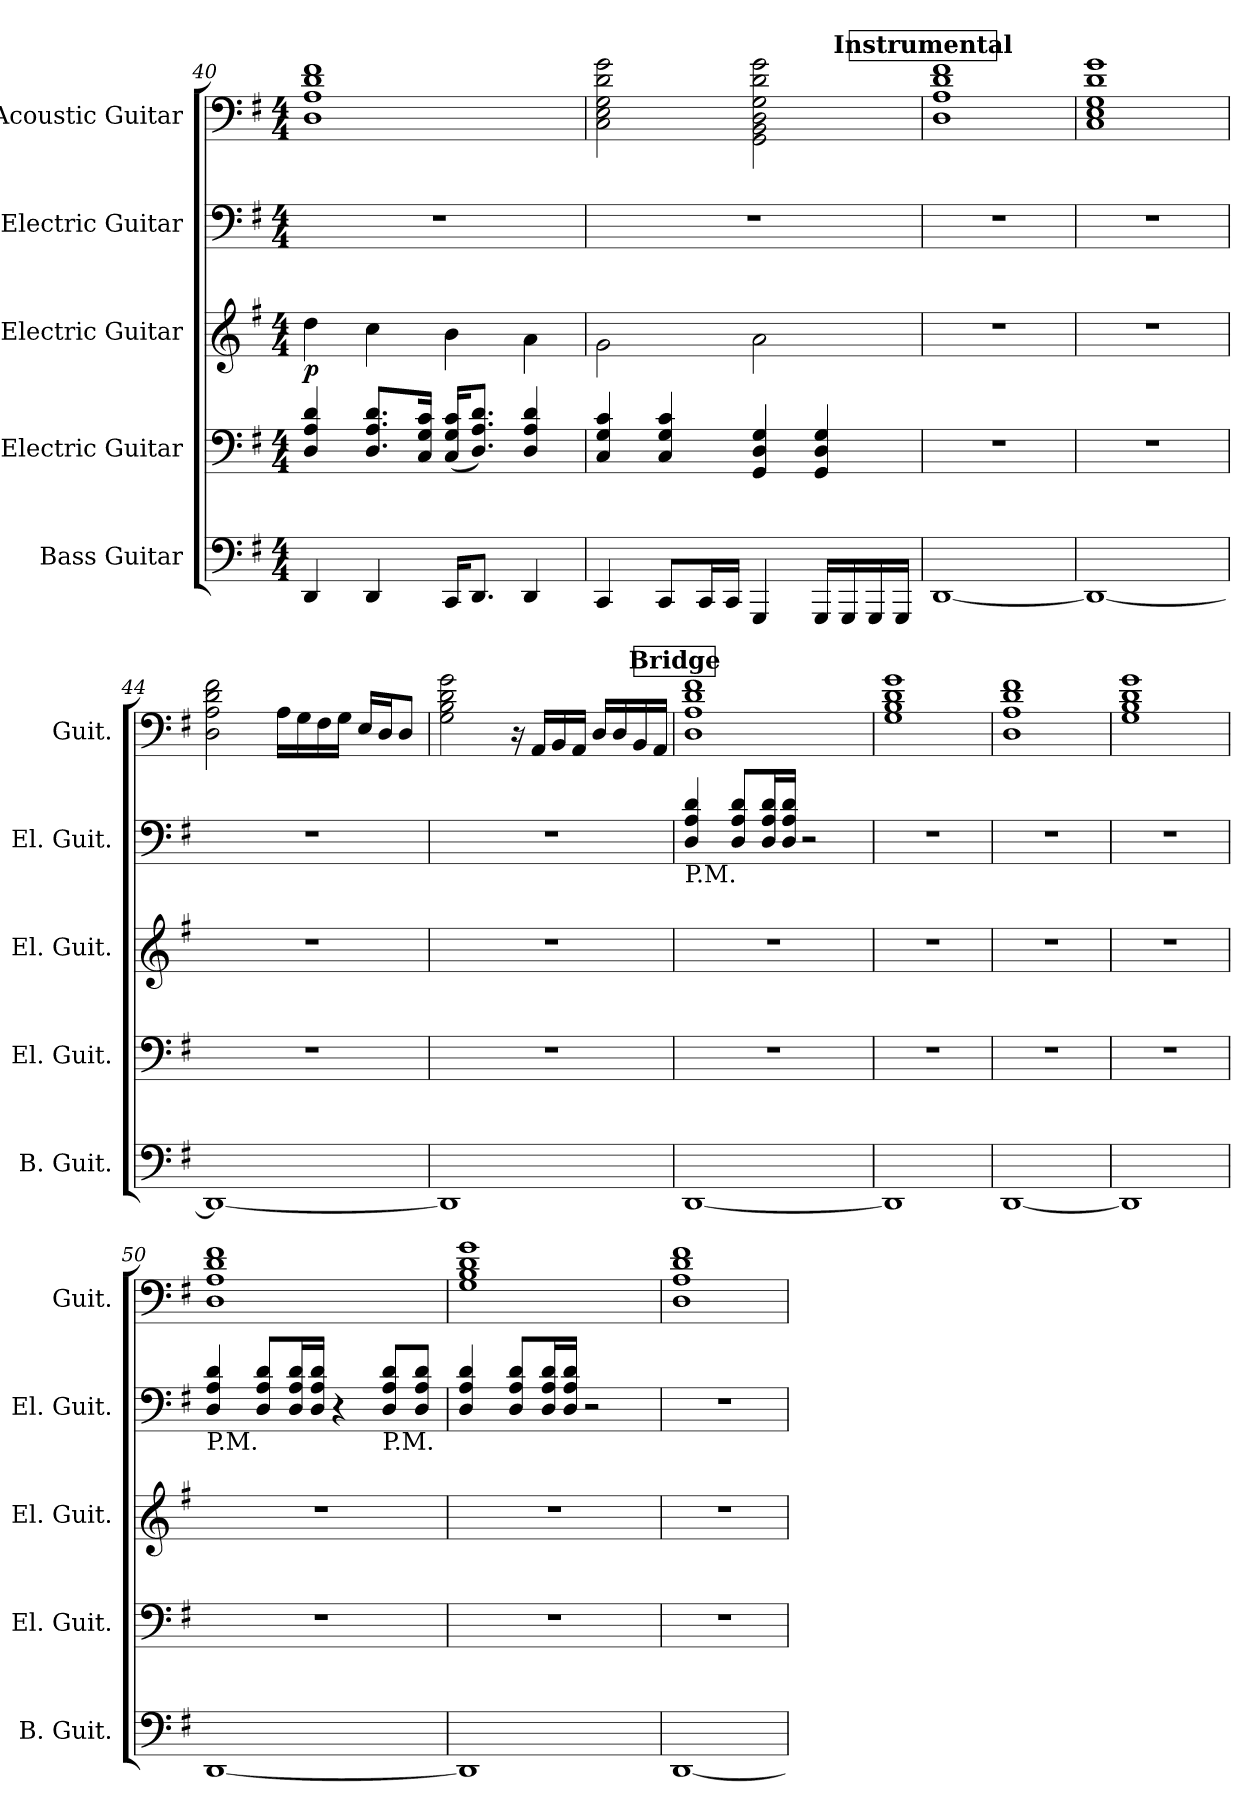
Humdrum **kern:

**kern	**kern	**kern	**dynam	**kern	**kern
*part5	*part4	*part3	*part3	*part2	*part1
*staff5	*staff4	*staff3	*staff3	*staff2	*staff1
*I"Bass Guitar	*I"Electric Guitar	*I"Electric Guitar	*	*I"Electric Guitar	*I"Acoustic Guitar
*I'B. Guit.	*I'El. Guit.	*I'El. Guit.	*	*I'El. Guit.	*I'Guit.
*	*	*	*	*	*
*ITrd7c12	*	*	*	*	*
*k[f#]	*k[f#]	*k[f#]	*	*k[f#]	*k[f#]
*M4/4	*M4/4	*M4/4	*	*M4/4	*M4/4
=40	=40	=40	=40	=40	=40
!	!	!	!LO:DY:b	!	!
4DDD/	4D/ 4A/ 4d/	4dd\	p	1r	1D 1A 1d 1f#
4DDD/	8.D/ 8.A/ 8.d/L	4cc\	.	.	.
.	16C/ 16G/ 16c/Jk	.	.	.	.
16CCC/KL	(<16C/ 16G/ 16c/KL	4b\	.	.	.
8.DDD/J	8.D/ 8.A/ 8.d/J)	.	.	.	.
4DDD/	4D/ 4A/ 4d/	4a\	.	.	.
=41	=41	=41	=41	=41	=41
4CCC/	4C/ 4G/ 4c/	2g\	.	1r	2C\ 2E\ 2G\ 2d\ 2g\
8CCC/L	4C/ 4G/ 4c/	.	.	.	.
16CCC/L	.	.	.	.	.
16CCC/JJ	.	.	.	.	.
4GGGG/	4GG/ 4D/ 4G/	2a\	.	.	2GG\ 2BB\ 2D\ 2G\ 2d\ 2g\
16GGGG/LL	4GG/ 4D/ 4G/	.	.	.	.
16GGGG/	.	.	.	.	.
16GGGG/	.	.	.	.	.
16GGGG/JJ	.	.	.	.	.
!!LO:REH:place=s1:a:B:fs=12:t=Instrumental
=42	=42	=42	=42	=42	=42
[1DDD	1r	1r	.	1r	1D 1A 1d 1f#
=43	=43	=43	=43	=43	=43
1DDD_	1r	1r	.	1r	1C 1E 1G 1d 1g
!!LO:LB:g=z
=44	=44	=44	=44	=44	=44
1DDD_	1r	1r	.	1r	2D\ 2A\ 2d\ 2f#\
.	.	.	.	.	16A\LL
.	.	.	.	.	16G\
.	.	.	.	.	16F#\
.	.	.	.	.	16G\JJ
.	.	.	.	.	16E/LL
.	.	.	.	.	16D/J
.	.	.	.	.	8D/J
=45	=45	=45	=45	=45	=45
1DDD]	1r	1r	.	1r	2G\ 2B\ 2d\ 2g\
.	.	.	.	.	16r
.	.	.	.	.	16AA/LL
.	.	.	.	.	16BB/
.	.	.	.	.	16AA/JJ
.	.	.	.	.	16D/LL
.	.	.	.	.	16D/
.	.	.	.	.	16BB/
.	.	.	.	.	16AA/JJ
!!LO:REH:place=s1:a:B:fs=14:t=Bridge
=46	=46	=46	=46	=46	=46
!	!	!	!	!LO:TX:b:t=P.M.	!
[1DDD	1r	1r	.	4D/ 4A/ 4d/	1D 1A 1d 1f#
.	.	.	.	8D/ 8A/ 8d/L	.
.	.	.	.	16D/ 16A/ 16d/L	.
.	.	.	.	16D/ 16A/ 16d/JJ	.
.	.	.	.	2r	.
=47	=47	=47	=47	=47	=47
1DDD]	1r	1r	.	1r	1G 1B 1d 1g
=48	=48	=48	=48	=48	=48
[1DDD	1r	1r	.	1r	1D 1A 1d 1f#
=49	=49	=49	=49	=49	=49
1DDD]	1r	1r	.	1r	1G 1B 1d 1g
!!LO:PB:g=z
=50	=50	=50	=50	=50	=50
!	!	!	!	!LO:TX:b:t=P.M.	!
[1DDD	1r	1r	.	4D/ 4A/ 4d/	1D 1A 1d 1f#
.	.	.	.	8D/ 8A/ 8d/L	.
.	.	.	.	16D/ 16A/ 16d/L	.
.	.	.	.	16D/ 16A/ 16d/JJ	.
.	.	.	.	4r	.
!	!	!	!	!LO:TX:b:t=P.M.	!
.	.	.	.	8D/ 8A/ 8d/L	.
.	.	.	.	8D/ 8A/ 8d/J	.
=51	=51	=51	=51	=51	=51
1DDD]	1r	1r	.	4D/ 4A/ 4d/	1G 1B 1d 1g
.	.	.	.	8D/ 8A/ 8d/L	.
.	.	.	.	16D/ 16A/ 16d/L	.
.	.	.	.	16D/ 16A/ 16d/JJ	.
.	.	.	.	2r	.
=52	=52	=52	=52	=52	=52
[1DDD	1r	1r	.	1r	1D 1A 1d 1f#
=	=	=	=	=	=
*-	*-	*-	*-	*-	*-
